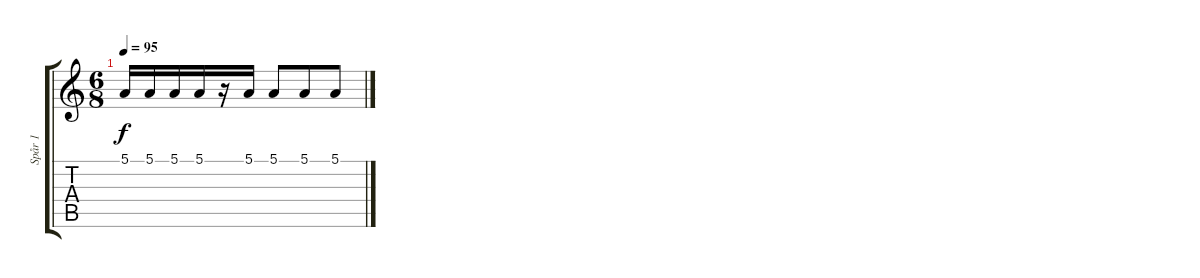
\track ("Spår 1" "Spår 1") {instrument bassoon}
\staff {score tabs}
\tuning (E4 B3 G3 D3 A2 E2) {hide}
\ts (6 8)
\tempo 95
\clef g2
\ks c
5.1.16{dy f} 5.1.16 5.1.16 5.1.16 r.16 5.1.16 5.1.8 5.1.8 5.1.8
